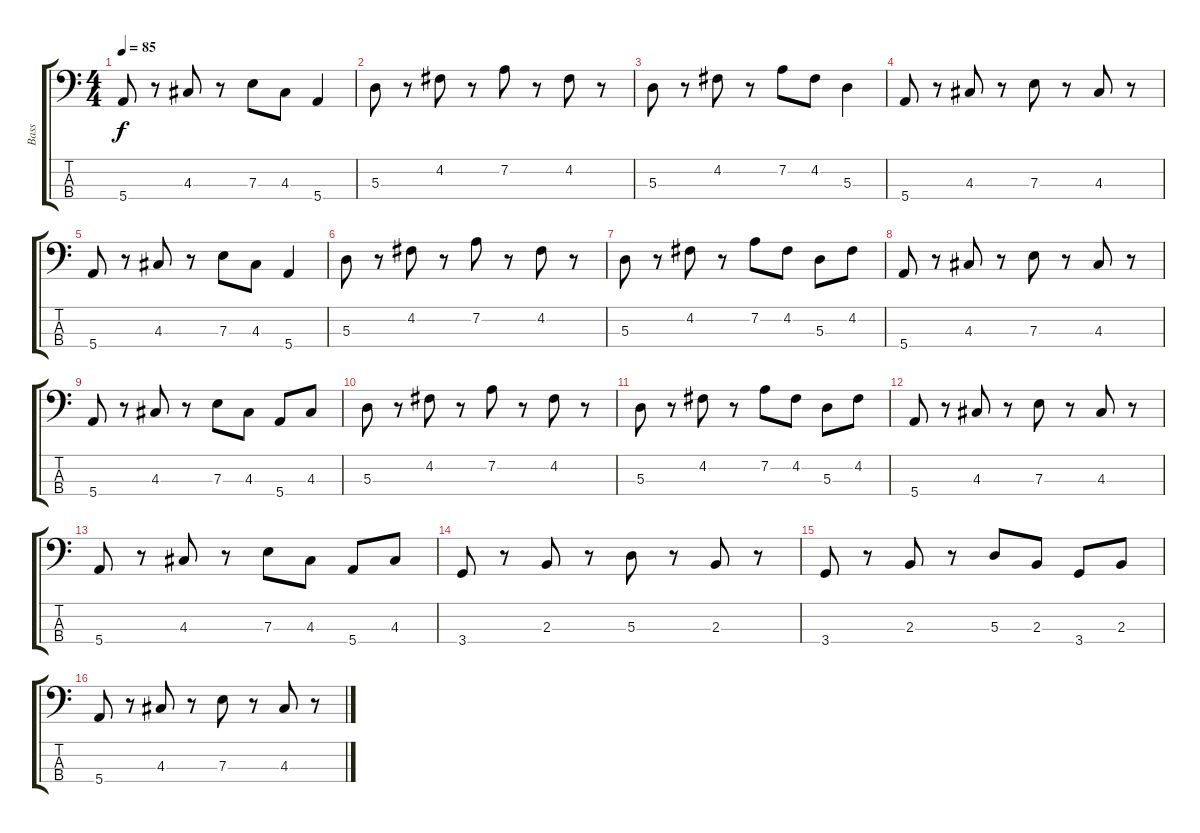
\track ("Bass" "Bass") {instrument electricbassfinger}
\staff {score tabs}
\tuning (G2 D2 A1 E1) {hide}
\ts (4 4)
\tempo 85
\clef f4
\ks c
5.4.8{dy f} r.8 4.3.8 r.8 7.3.8 4.3.8 5.4.4 |
5.3.8 r.8 4.2.8 r.8 7.2.8 r.8 4.2.8 r.8 |
5.3.8 r.8 4.2.8 r.8 7.2.8 4.2.8 5.3.4 |
5.4.8 r.8 4.3.8 r.8 7.3.8 r.8 4.3.8 r.8 |
5.4.8 r.8 4.3.8 r.8 7.3.8 4.3.8 5.4.4 |
5.3.8 r.8 4.2.8 r.8 7.2.8 r.8 4.2.8 r.8 |
5.3.8 r.8 4.2.8 r.8 7.2.8 4.2.8 5.3.8 4.2.8 |
5.4.8 r.8 4.3.8 r.8 7.3.8 r.8 4.3.8 r.8 |
5.4.8 r.8 4.3.8 r.8 7.3.8 4.3.8 5.4.8 4.3.8 |
5.3.8 r.8 4.2.8 r.8 7.2.8 r.8 4.2.8 r.8 |
5.3.8 r.8 4.2.8 r.8 7.2.8 4.2.8 5.3.8 4.2.8 |
5.4.8 r.8 4.3.8 r.8 7.3.8 r.8 4.3.8 r.8 |
5.4.8 r.8 4.3.8 r.8 7.3.8 4.3.8 5.4.8 4.3.8 |
3.4.8 r.8 2.3.8 r.8 5.3.8 r.8 2.3.8 r.8 |
3.4.8 r.8 2.3.8 r.8 5.3.8 2.3.8 3.4.8 2.3.8 |
5.4.8 r.8 4.3.8 r.8 7.3.8 r.8 4.3.8 r.8
